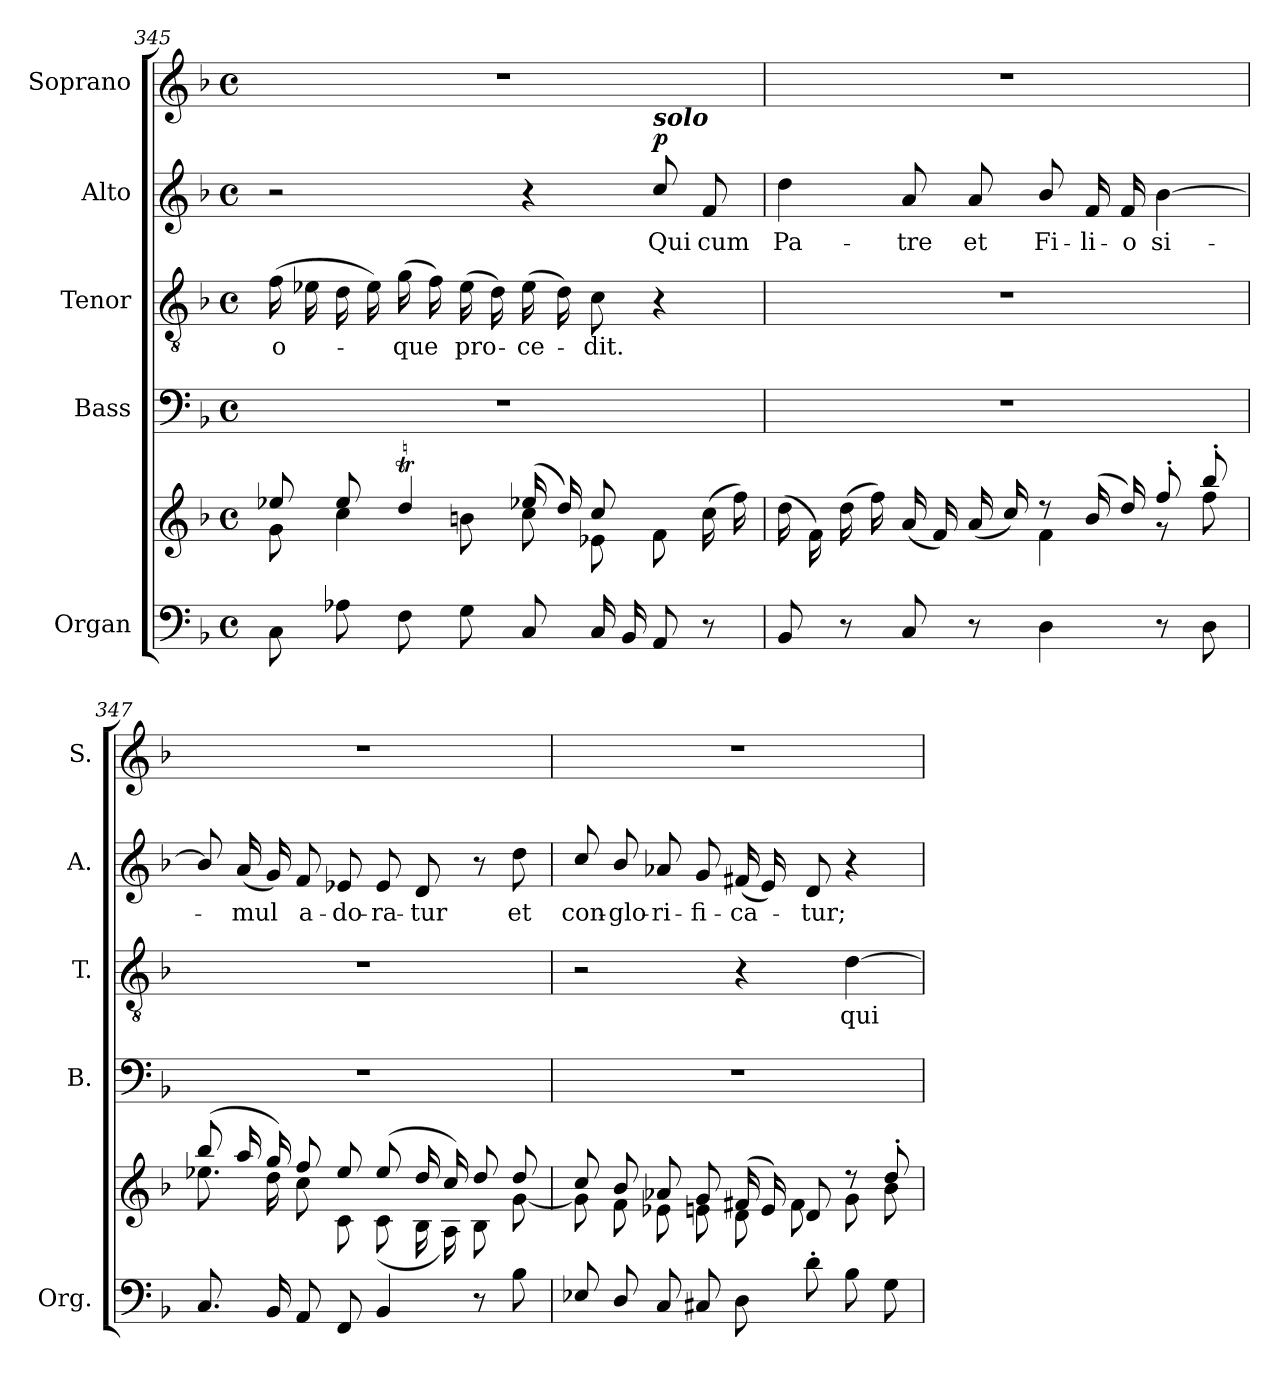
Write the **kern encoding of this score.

**kern	**kern	**kern	**kern	**text	**kern	**text	**dynam	**kern
*part5	*part5	*part4	*part3	*part3	*part2	*part2	*part2	*part1
*staff6	*staff5	*staff4	*staff3	*staff3	*staff2	*staff2	*staff2	*staff1
*I"Organ	*	*I"Bass	*I"Tenor	*	*I"Alto	*	*	*I"Soprano
*I'Org.	*	*I'B.	*I'T.	*	*I'A.	*	*	*I'S.
*clefF4	*clefG2	*clefF4	*clefGv2	*	*clefG2	*	*	*clefG2
*	*	*	*ITrd7c12	*	*	*	*	*
*k[b-]	*k[b-]	*k[b-]	*k[b-]	*	*k[b-]	*	*	*k[b-]
*F:	*F:	*F:	*F:	*	*F:	*	*	*F:
*M4/4	*M4/4	*M4/4	*M4/4	*	*M4/4	*	*	*M4/4
*met(c)	*met(c)	*met(c)	*met(c)	*	*met(c)	*	*	*met(c)
=345	=345	=345	=345	=345	=345	=345	=345	=345
*	*^	*	*	*	*	*	*	*
!	!	!	!	!	!LO:LY:b:color=#000000	!	!	!	!
8Ci\	8ee-Xi/	8gi\	1r	(16Fi\	-o-	2r	.	.	1r
.	.	.	.	16E-Xi\	.	.	.	.	.
8A-Xi\	8ee-i/	4cci\	.	16Di\	.	.	.	.	.
.	.	.	.	16E-i\)	.	.	.	.	.
!	!	!	!	!	!LO:LY:b:color=#000000	!	!	!	!
8Fi\	4ddTi/	.	.	(16Gi\	-que	.	.	.	.
.	.	.	.	16Fi\)	.	.	.	.	.
!	!	!	!	!	!LO:LY:b:color=#000000	!	!	!	!
8Gi\	.	8bni\	.	(16E-i\	pro-	.	.	.	.
.	.	.	.	16Di\)	.	.	.	.	.
!	!	!	!	!	!LO:LY:b:color=#000000	!	!	!	!
8Ci/	(16ee-i/	8cci\	.	(16E-i\	-ce-	4r	.	.	.
.	16ddi/)	.	.	16Di\)	.	.	.	.	.
!	!	!	!	!	!LO:LY:b:color=#000000	!	!	!	!
16Ci/	8cci/	8e-Xi\	.	8Ci\	-dit.	.	.	.	.
16BB-i/	.	.	.	.	.	.	.	.	.
!	!	!	!	!	!	!LO:TX:a:Bi:t=solo	!	!	!
!	!	!	!	!	!	!	!LO:LY:b:color=#000000	!	!
8AAi/	8fi\	4ryy	.	4r	.	8cci/	Qui	p	.
!	!	!	!	!	!	!	!LO:LY:b:color=#000000	!	!
8r	(16cci\	.	.	.	.	8fi/	cum	.	.
.	16ffi\)	.	.	.	.	.	.	.	.
=346	=346	=346	=346	=346	=346	=346	=346	=346	=346
!	!	!	!	!	!	!	!LO:LY:b:color=#000000	!	!
8BB-i/	(16ddi\	2ryy	1r	1r	.	4ddi\	Pa-	.	1r
.	16fi\)	.	.	.	.	.	.	.	.
8r	(16ddi\	.	.	.	.	.	.	.	.
.	16ffi\)	.	.	.	.	.	.	.	.
!	!	!	!	!	!	!	!LO:LY:b:color=#000000	!	!
8Ci/	(16ai/	.	.	.	.	8ai/	-tre	.	.
.	16fi/)	.	.	.	.	.	.	.	.
!	!	!	!	!	!	!	!LO:LY:b:color=#000000	!	!
8r	(16ai/	.	.	.	.	8ai/	et	.	.
.	16cci/)	.	.	.	.	.	.	.	.
!	!	!	!	!	!	!	!LO:LY:b:color=#000000	!	!
4Di\	8r	4fi\	.	.	.	8b-i/	Fi-	.	.
!	!	!	!	!	!	!	!LO:LY:b:color=#000000	!	!
.	(16b-i/	.	.	.	.	16fi/	-li-	.	.
!	!	!	!	!	!	!	!LO:LY:b:color=#000000	!	!
.	16ddi/)	.	.	.	.	16fi/	-o	.	.
!	!	!	!	!	!	!	!LO:LY:b:color=#000000	!	!
8r	8ff'i/	8r	.	.	.	[4b-i\	si-	.	.
8Di\	8bb-'i/	8ffi\	.	.	.	.	.	.	.
!!LO:LB:g=z
=347	=347	=347	=347	=347	=347	=347	=347	=347	=347
8.Ci/	(8bb-i/	8.ee-Xi\	1r	1r	.	8b-i/]	.	.	1r
!	!	!	!	!	!	!	!LO:LY:b:color=#000000	!	!
.	16aai/	.	.	.	.	(16ai/	-mul	.	.
16BB-i/	16ggi/)	16ddi\	.	.	.	16gi/)	.	.	.
!	!	!	!	!	!	!	!LO:LY:b:color=#000000	!	!
8AAi/	8ffi/	8cci\	.	.	.	8fi/	a-	.	.
!	!	!	!	!	!	!	!LO:LY:b:color=#000000	!	!
8FFi/	8ee-i/	8ci\	.	.	.	8e-Xi/	-do-	.	.
!	!	!	!	!	!	!	!LO:LY:b:color=#000000	!	!
4BB-i/	(8ee-i/	(8ci\	.	.	.	8e-i/	-ra-	.	.
!	!	!	!	!	!	!	!LO:LY:b:color=#000000	!	!
.	16ddi/	16B-i\	.	.	.	8di/	-tur	.	.
.	16cci/)	16Ai\)	.	.	.	.	.	.	.
8r	8ddi/	8B-i\	.	.	.	8r	.	.	.
!	!	!	!	!	!	!	!LO:LY:b:color=#000000	!	!
8B-i\	8ddi/	[8gi\	.	.	.	8ddi\	et	.	.
=348	=348	=348	=348	=348	=348	=348	=348	=348	=348
!	!	!	!	!	!	!	!LO:LY:b:color=#000000	!	!
8E-Xi/	8cci/	8gi\]	1r	2r	.	8cci/	con-	.	1r
!	!	!	!	!	!	!	!LO:LY:b:color=#000000	!	!
8Di/	8b-i/	8fi\	.	.	.	8b-i/	-glo-	.	.
!	!	!	!	!	!	!	!LO:LY:b:color=#000000	!	!
8Ci/	8a-Xi/	8e-Xi\	.	.	.	8a-Xi/	-ri-	.	.
!	!	!	!	!	!	!	!LO:LY:b:color=#000000	!	!
8C#Xi/	8gi/	8eni\	.	.	.	8gi/	-fi-	.	.
!	!	!	!	!	!	!	!LO:LY:b:color=#000000	!	!
8Di\	(16f#Xi/	8di\	.	4r	.	(16f#Xi/	-ca-	.	.
.	16ei/)	.	.	.	.	16ei/)	.	.	.
!	!	!	!	!	!	!	!LO:LY:b:color=#000000	!	!
8d'i\	8di/	8f#i\	.	.	.	8di/	-tur;	.	.
!	!	!	!	!	!LO:LY:b:color=#000000	!	!	!	!
8B-i\	8r	8gi\	.	[4Di\	qui	4r	.	.	.
8Gi\	8dd'i/	8b-i\	.	.	.	.	.	.	.
*	*v	*v	*	*	*	*	*	*	*
=	=	=	=	=	=	=	=	=
*-	*-	*-	*-	*-	*-	*-	*-	*-
